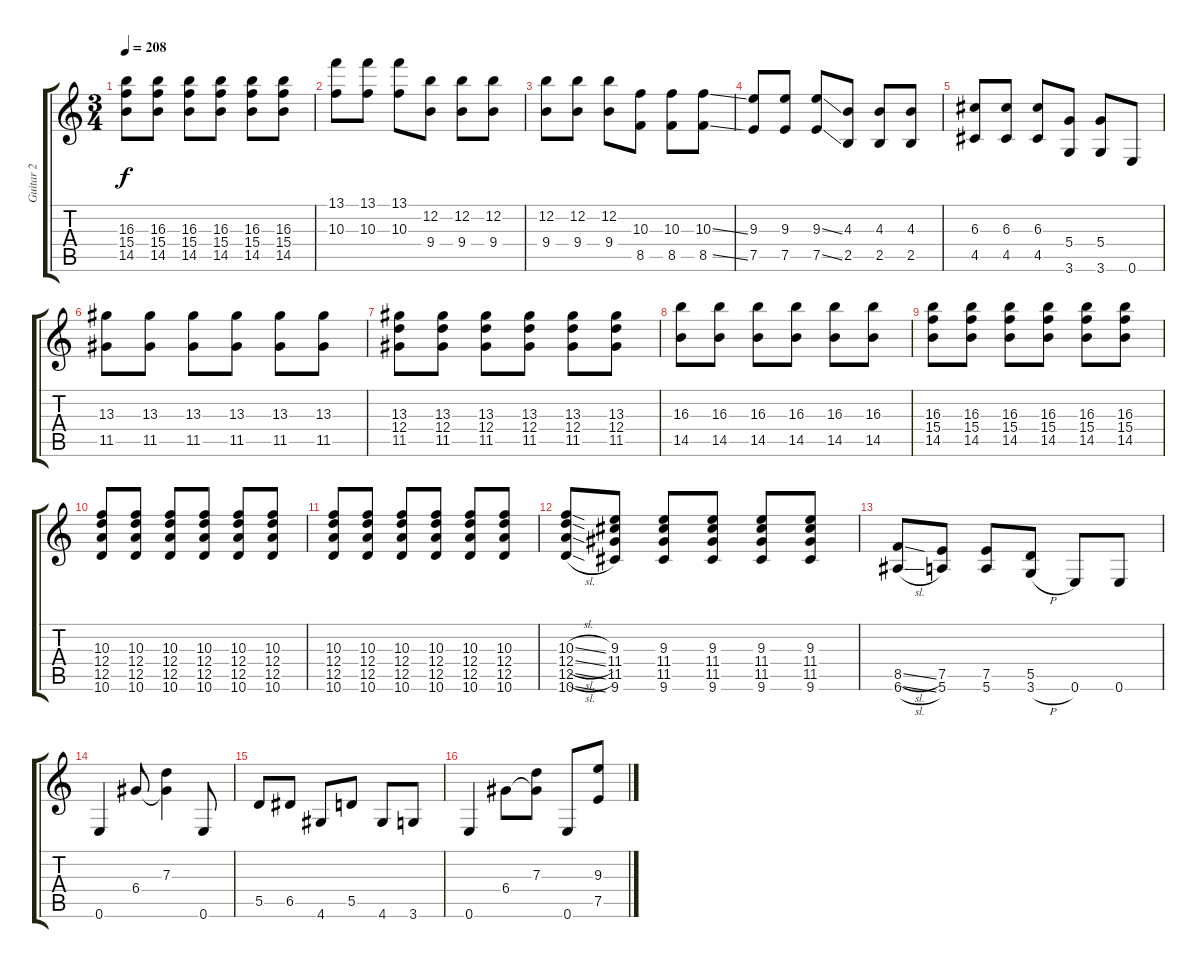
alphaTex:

\track ("Guitar 2" "Guitar 2") {instrument overdrivenguitar}
\staff {score tabs}
\tuning (E4 B3 G3 D3 A2 E2) {hide}
\ts (3 4)
\tempo 208
\clef g2
\ks c
(16.3 15.4 14.5).8{dy f} (16.3 15.4 14.5).8 (16.3 15.4 14.5).8 (16.3 15.4 14.5).8 (16.3 15.4 14.5).8 (16.3 15.4 14.5).8 |
(13.1 10.3).8 (13.1 10.3).8 (13.1 10.3).8 (12.2 9.4).8 (12.2 9.4).8 (12.2 9.4).8 |
(12.2 9.4).8 (12.2 9.4).8 (12.2 9.4).8 (10.3 8.5).8 (10.3 8.5).8 (10.3{ss} 8.5{ss}).8 |
(9.3 7.5).8 (9.3 7.5).8 (9.3{ss} 7.5{ss}).8 (4.3 2.5).8 (4.3 2.5).8 (4.3 2.5).8 |
(6.3 4.5).8 (6.3 4.5).8 (6.3 4.5).8 (5.4 3.6).8 (5.4 3.6).8 0.6.8 |
(13.3 11.5).8 (13.3 11.5).8 (13.3 11.5).8 (13.3 11.5).8 (13.3 11.5).8 (13.3 11.5).8 |
(13.3 12.4 11.5).8 (13.3 12.4 11.5).8 (13.3 12.4 11.5).8 (13.3 12.4 11.5).8 (13.3 12.4 11.5).8 (13.3 12.4 11.5).8 |
(16.3 14.5).8 (16.3 14.5).8 (16.3 14.5).8 (16.3 14.5).8 (16.3 14.5).8 (16.3 14.5).8 |
(16.3 15.4 14.5).8 (16.3 15.4 14.5).8 (16.3 15.4 14.5).8 (16.3 15.4 14.5).8 (16.3 15.4 14.5).8 (16.3 15.4 14.5).8 |
(10.3 12.4 12.5 10.6).8 (10.3 12.4 12.5 10.6).8 (10.3 12.4 12.5 10.6).8 (10.3 12.4 12.5 10.6).8 (10.3 12.4 12.5 10.6).8 (10.3 12.4 12.5 10.6).8 |
(10.3 12.4 12.5 10.6).8 (10.3 12.4 12.5 10.6).8 (10.3 12.4 12.5 10.6).8 (10.3 12.4 12.5 10.6).8 (10.3 12.4 12.5 10.6).8 (10.3 12.4 12.5 10.6).8 |
(10.3{sl} 12.4{sl} 12.5{sl} 10.6{sl}).8 (9.3 11.4 11.5 9.6).8 (9.3 11.4 11.5 9.6).8 (9.3 11.4 11.5 9.6).8 (9.3 11.4 11.5 9.6).8 (9.3 11.4 11.5 9.6).8 |
(8.5{sl} 6.6{sl}).8 (7.5 5.6).8 (7.5 5.6).8 (5.5 3.6{h}).8 0.6.8 0.6.8 |
0.6.4 6.4.8 (7.3 6.4{t}).4 0.6.8 |
5.5.8 6.5.8 4.6.8 5.5.8 4.6.8 3.6.8 |
0.6.4 6.4.8 (7.3 6.4{t}).8 0.6.8 (9.3 7.5).8
